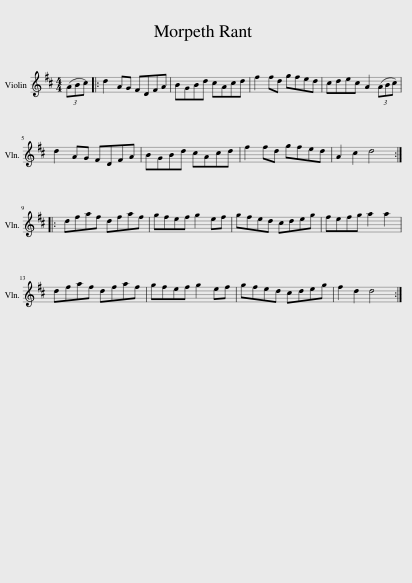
X:1
L:1/8
M:4/4
I:linebreak $
K:D
V:1 treble
V:1
 (3(AB)c |: d2 AG FDFA | BGBd cAcd | f2 fd gfed | cdec A2 (3(AB)c |$ %5
 d2 AG FDFA | BGBd cAcd | f2 fd gfed | A2 c2 d4 ::$ dfaf dfaf | %10
 gfef g2 ef | gfed cdeg | fefg a2 a2 |$ dfaf dfaf | gfef g2 ef | %15
 gfed cdeg | f2 d2 d4 :| %17
